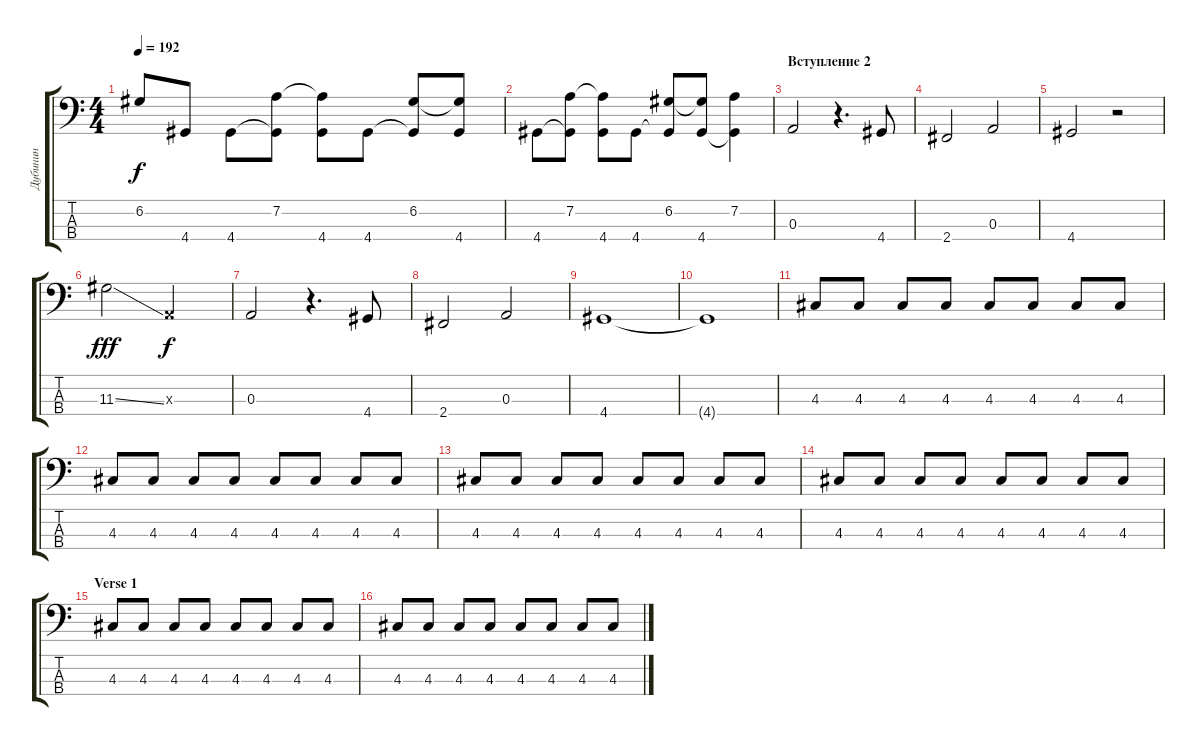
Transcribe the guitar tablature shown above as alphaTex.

\track ("Дубинин" "Дубинин") {instrument electricbasspick}
\staff {score tabs}
\tuning (G2 D2 A1 E1) {hide}
\ts (4 4)
\tempo 192
\clef f4
\ks c
6.2.8{dy f} 4.4.8 4.4.8 (7.2 4.4{t}).8 (7.2{t} 4.4).8 4.4.8 (6.2 4.4{t}).8 (6.2{t} 4.4).8 |
4.4.8 (7.2 4.4{t}).8 (7.2{t} 4.4).8 4.4.8 (6.2 4.4{t}).8 (6.2{t} 4.4).8 (7.2 4.4{t}).4 |
\section ("" "Вступление 2")
0.3.2 r.4{d} 4.4.8 |
2.4.2 0.3.2 |
4.4.2 r.2 |
11.3{ss}.2{dy fff} 0.3{x}.2{dy f} |
0.3.2 r.4{d} 4.4.8 |
2.4.2 0.3.2 |
4.4.1 |
4.4{t}.1 |
4.3.8 4.3.8 4.3.8 4.3.8 4.3.8 4.3.8 4.3.8 4.3.8 |
4.3.8 4.3.8 4.3.8 4.3.8 4.3.8 4.3.8 4.3.8 4.3.8 |
4.3.8 4.3.8 4.3.8 4.3.8 4.3.8 4.3.8 4.3.8 4.3.8 |
4.3.8 4.3.8 4.3.8 4.3.8 4.3.8 4.3.8 4.3.8 4.3.8 |
\section ("" "Verse 1")
4.3.8 4.3.8 4.3.8 4.3.8 4.3.8 4.3.8 4.3.8 4.3.8 |
4.3.8 4.3.8 4.3.8 4.3.8 4.3.8 4.3.8 4.3.8 4.3.8
